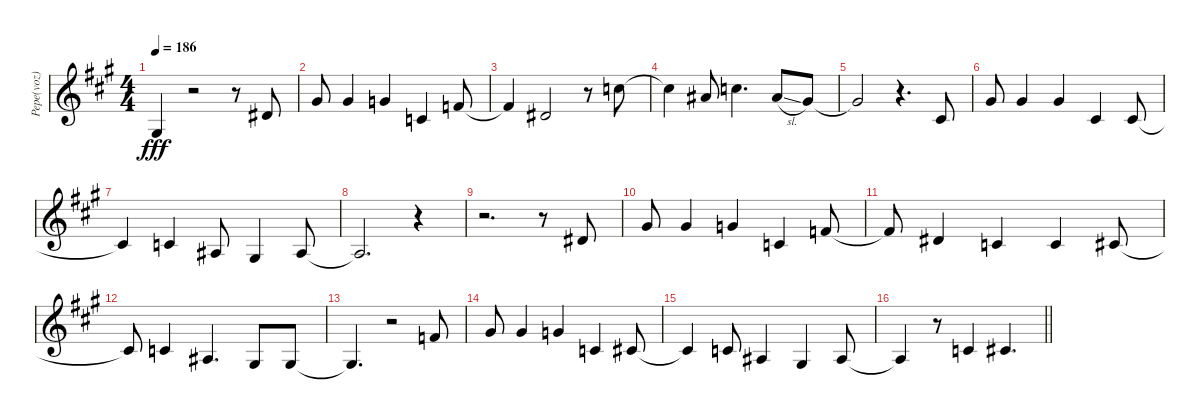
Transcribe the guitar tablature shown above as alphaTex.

\track ("Pepe(voz)" "Pepe(voz)") {instrument tenorsax}
\staff {score}
\tuning (Eb4 Bb3 Gb3 Db3 Ab2 Eb2) {hide}
\ts (4 4)
\tempo 186
\clef g2
\ks a
2.3{t}.4{dy fff} r.2 r.8 5.2.8 |
5.1.8 5.1.4 4.1.4 2.2.4 7.2.8 |
7.2{t}.4 5.2.2 r.8 9.1.8 |
9.1{t}.4 7.1.8 9.1.4{d} 7.1{sl}.8 5.1.8 |
5.1{t}.2 r.4{d} 7.3.8 |
5.1.8 5.1.4 5.1.4 3.2.4 7.3.8 |
7.3{t}.4 6.3.4 4.3.8 2.3.4 4.3.8 |
4.3{t}.2{d} r.4 |
r.2{d} r.8 5.2.8 |
5.1.8 5.1.4 4.1.4 2.2.4 7.2.8 |
7.2{t}.8 5.2.4 6.3.4 6.3.4 3.2.8 |
3.2{t}.8 2.2.4 4.3.4{d} 2.3.8 2.3.8 |
2.3{t}.4{d} r.2 7.2.8 |
5.1.8 5.1.4 4.1.4 2.2.4 3.2.8 |
3.2{t}.4 6.3.8 4.3.4 2.3.4 4.3.8 |
\barLineRight lightlight
4.3{t}.4 r.8 6.3.4 7.3.4{d}
